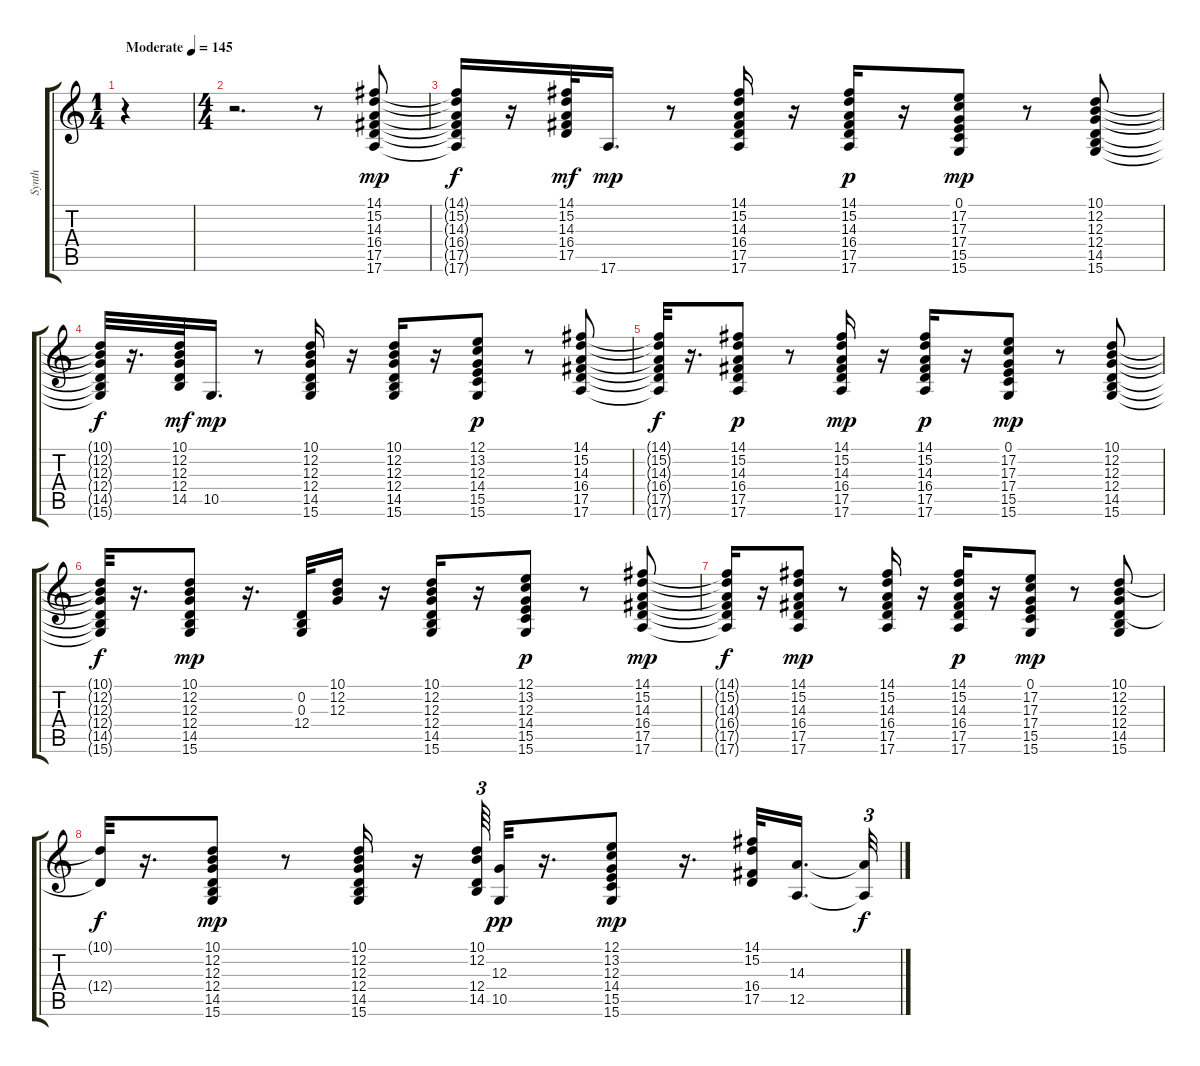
\track ("Synth" "Synth") {instrument lead2sawtooth}
\staff {score tabs}
\tuning (E4 B3 G3 D3 A2 E2) {hide}
\ts (1 4)
\tempo (145 "Moderate")
\clef g2
\ks c
r.4{dy mp instrument lead2sawtooth} |
\ts (4 4)
r.2{d} r.8 (14.1 15.2 14.3 16.4 17.5 17.6).8 |
(14.1{t} 15.2{t} 14.3{t} 16.4{t} 17.5{t} 17.6{t}).16{dy f} r.16 (14.1 15.2 14.3 16.4 17.5).32{dy mf} 17.6.16{d dy mp} r.8 (14.1 15.2 14.3 16.4 17.5 17.6).16 r.16 (14.1 15.2 14.3 16.4 17.5 17.6).16{dy p} r.16 (0.1 17.2 17.3 17.4 15.5 15.6).8{dy mp} r.8 (10.1 12.2 12.3 12.4 14.5 15.6).8 |
(10.1{t} 12.2{t} 12.3{t} 12.4{t} 14.5{t} 15.6{t}).32{dy f} r.16{d} (10.1 12.2 12.3 12.4 14.5).32{dy mf} 10.5.16{d dy mp} r.8 (10.1 12.2 12.3 12.4 14.5 15.6).16 r.16 (10.1 12.2 12.3 12.4 14.5 15.6).16 r.16 (12.1 13.2 12.3 14.4 15.5 15.6).8{dy p} r.8 (14.1 15.2 14.3 16.4 17.5 17.6).8 |
(14.1{t} 15.2{t} 14.3{t} 16.4{t} 17.5{t} 17.6{t}).32{dy f} r.16{d} (14.1 15.2 14.3 16.4 17.5 17.6).8{dy p} r.8 (14.1 15.2 14.3 16.4 17.5 17.6).16{dy mp} r.16 (14.1 15.2 14.3 16.4 17.5 17.6).16{dy p} r.16 (0.1 17.2 17.3 17.4 15.5 15.6).8{dy mp} r.8 (10.1 12.2 12.3 12.4 14.5 15.6).8 |
(10.1{t} 12.2{t} 12.3{t} 12.4{t} 14.5{t} 15.6{t}).32{dy f} r.16{d} (10.1 12.2 12.3 12.4 14.5 15.6).8{dy mp} r.16{d} (0.2 0.3 12.4).32 (10.1 12.2 12.3).16 r.16 (10.1 12.2 12.3 12.4 14.5 15.6).16 r.16 (12.1 13.2 12.3 14.4 15.5 15.6).8{dy p} r.8 (14.1 15.2 14.3 16.4 17.5 17.6).8{dy mp} |
(14.1{t} 15.2{t} 14.3{t} 16.4{t} 17.5{t} 17.6{t}).16{dy f} r.16 (14.1 15.2 14.3 16.4 17.5 17.6).8{dy mp} r.8 (14.1 15.2 14.3 16.4 17.5 17.6).16 r.16 (14.1 15.2 14.3 16.4 17.5 17.6).16{dy p} r.16 (0.1 17.2 17.3 17.4 15.5 15.6).8{dy mp} r.8 (10.1 12.2 12.3 12.4 14.5 15.6).8 |
(10.1{t} 12.4{t}).32{dy f} r.16{d} (10.1 12.2 12.3 12.4 14.5 15.6).8{dy mp} r.8 (10.1 12.2 12.3 12.4 14.5 15.6).16 r.16 (10.1 12.2 12.4 14.5).64{tu (3 2)} (12.3 10.5).32{dy pp} r.16{d} (12.1 13.2 12.3 14.4 15.5 15.6).8{dy mp} r.16{d} (14.1 15.2 16.4 17.5).32 (14.3 12.5).16{d beam splitsecondary} (14.3{t} 12.5{t}).32{tu (3 2) dy f}
